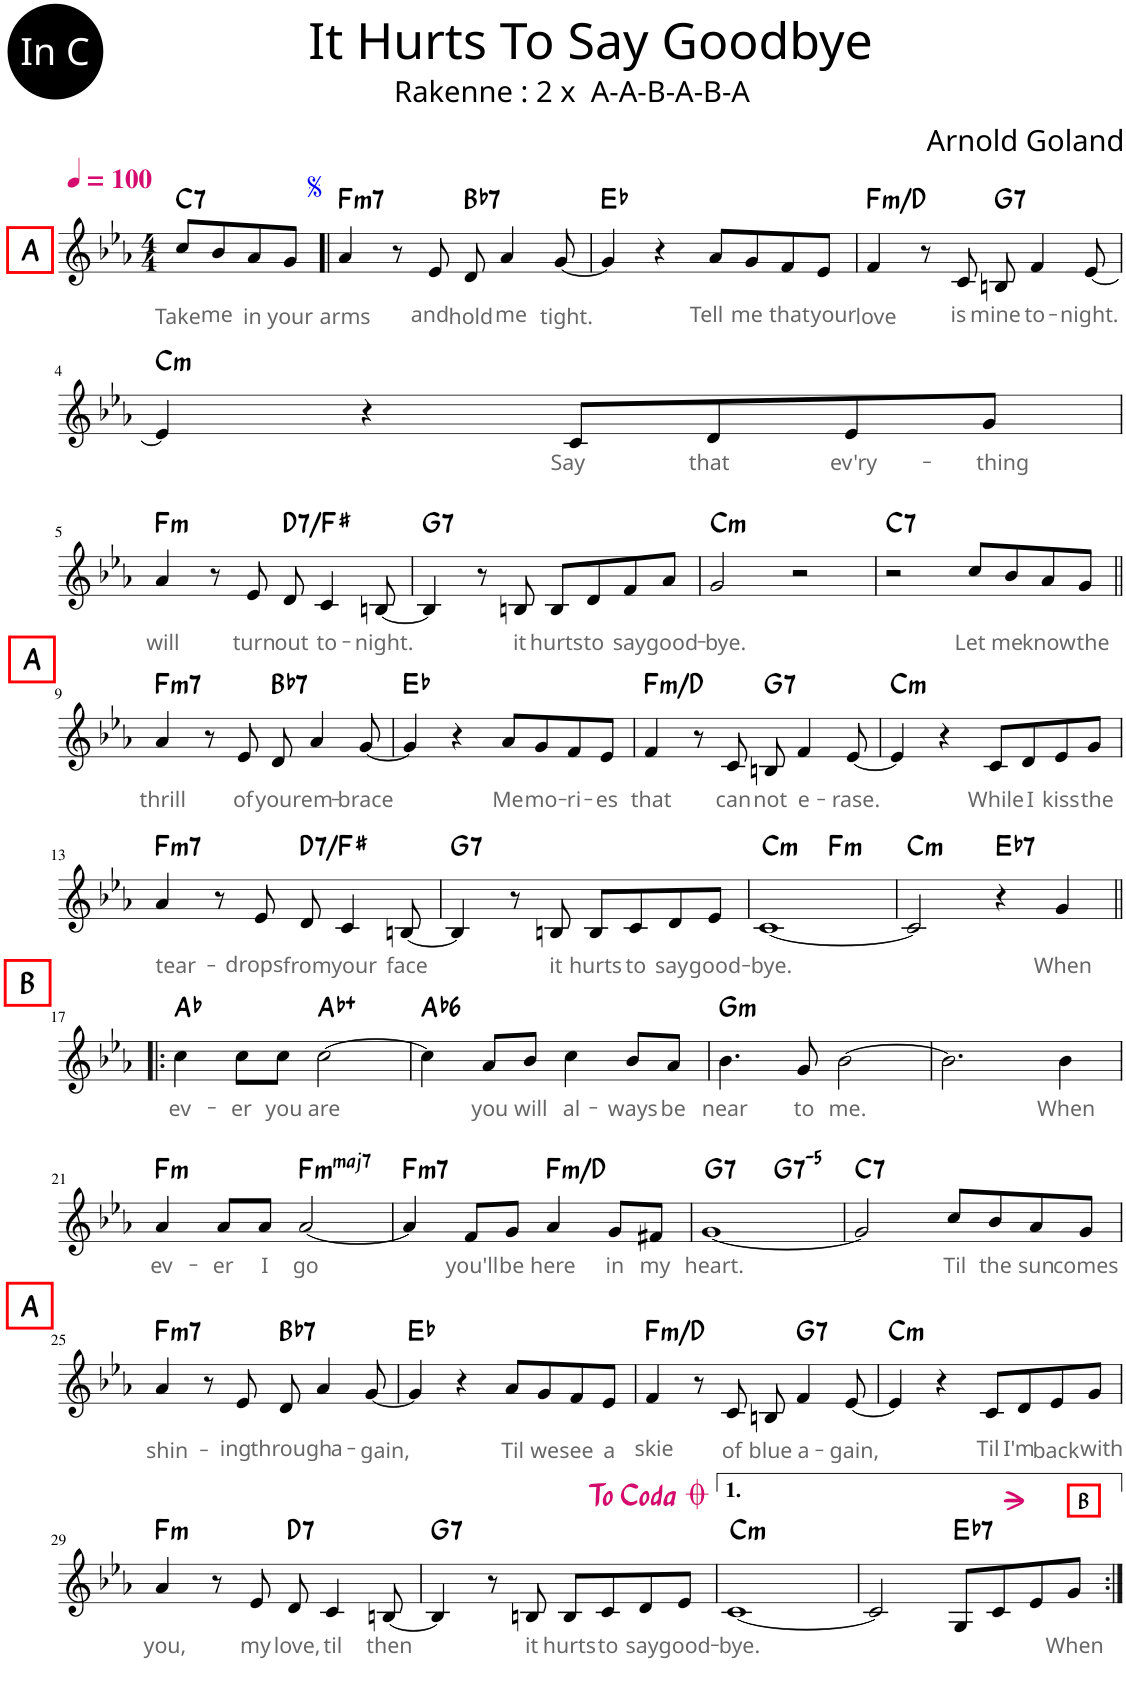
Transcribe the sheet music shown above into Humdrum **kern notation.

**kern	**text	**harte
*part1	*part1	*part1
*staff1	*staff1	*
*I"Piano	*	*
*I'Pno.	*	*
*clefG2	*	*
*k[b-e-a-]	*	*
*M4/4	*	*
*MM100	*	*
=	=	=
!LO:TX:a:B:t=A	!	!
!	!LO:LY:b:color=#666666	!LO:H:kt=7
8cc/L	Take	C:7
!	!LO:LY:b:color=#666666	!
8b-/	me	.
!	!LO:LY:b:color=#666666	!
8a-/	in	.
!	!LO:LY:b:color=#666666	!
8g/J	your	.
=1!|	=1!|	=1!|
!	!LO:LY:b:color=#666666	!LO:H:kt=m7
4a-/	arms	F:min7
8r	.	.
!	!LO:LY:b:color=#666666	!
8e-/	and	.
!	!LO:LY:b:color=#666666	!LO:H:kt=7
8d/	hold	Bb:7
!	!LO:LY:b:color=#666666	!
4a-/	me	.
!	!LO:LY:b:color=#666666	!
[8g/	tight.	.
=2	=2	=2
4g/]	.	Eb:maj
4r	.	.
!	!LO:LY:b:color=#666666	!
8a-/L	Tell	.
!	!LO:LY:b:color=#666666	!
8g/	me	.
!	!LO:LY:b:color=#666666	!
8f/	that	.
!	!LO:LY:b:color=#666666	!
8e-/J	your	.
=3	=3	=3
!	!LO:LY:b:color=#666666	!LO:H:kt=m
4f/	love	F:min/6
8r	.	.
!	!LO:LY:b:color=#666666	!
8c/	is	.
!	!LO:LY:b:color=#666666	!LO:H:kt=7
8Bn/	mine	G:7
!	!LO:LY:b:color=#666666	!
4f/	to-	.
!	!LO:LY:b:color=#666666	!
[8e-/	-night.	.
!!LO:LB:g=z
=4	=4	=4
!	!	!LO:H:kt=m
4e-/]	.	C:min
4r	.	.
!	!LO:LY:b:color=#666666	!
8c/L	Say	.
!	!LO:LY:b:color=#666666	!
8d/	that	.
!	!LO:LY:b:color=#666666	!
8e-/	ev'ry-	.
!	!LO:LY:b:color=#666666	!
8g/J	-thing	.
!!LO:LB:g=z
=5	=5	=5
!	!LO:LY:b:color=#666666	!LO:H:kt=m
4a-/	will	F:min
8r	.	.
!	!LO:LY:b:color=#666666	!
8e-/	turn	.
!	!LO:LY:b:color=#666666	!LO:H:kt=7
8d/	out	D:7/3
!	!LO:LY:b:color=#666666	!
4c/	to-	.
!	!LO:LY:b:color=#666666	!
[8Bn/	-night.	.
=6	=6	=6
!	!	!LO:H:kt=7
4B/]	.	G:7
8r	.	.
!	!LO:LY:b:color=#666666	!
8Bn/	it	.
!	!LO:LY:b:color=#666666	!
8B/L	hurts	.
!	!LO:LY:b:color=#666666	!
8d/	to	.
!	!LO:LY:b:color=#666666	!
8f/	say	.
!	!LO:LY:b:color=#666666	!
8a-/J	good-	.
=7	=7	=7
!	!LO:LY:b:color=#666666	!LO:H:kt=m
2g/	-bye.	C:min
2r	.	.
=8	=8	=8
!	!	!LO:H:kt=7
2r	.	C:7
!	!LO:LY:b:color=#666666	!
8cc/L	Let	.
!	!LO:LY:b:color=#666666	!
8b-/	me	.
!	!LO:LY:b:color=#666666	!
8a-/	know	.
!	!LO:LY:b:color=#666666	!
8g/J	the	.
!!LO:LB:g=z
=9||	=9||	=9||
!LO:TX:a:B:t=A	!	!
!	!LO:LY:b:color=#666666	!LO:H:kt=m7
4a-/	thrill	F:min7
8r	.	.
!	!LO:LY:b:color=#666666	!
8e-/	of	.
!	!LO:LY:b:color=#666666	!LO:H:kt=7
8d/	your	Bb:7
!	!LO:LY:b:color=#666666	!
4a-/	em-	.
!	!LO:LY:b:color=#666666	!
[8g/	-brace	.
=10	=10	=10
4g/]	.	Eb:maj
4r	.	.
!	!LO:LY:b:color=#666666	!
8a-/L	Me-	.
!	!LO:LY:b:color=#666666	!
8g/	-mo-	.
!	!LO:LY:b:color=#666666	!
8f/	-ri-	.
!	!LO:LY:b:color=#666666	!
8e-/J	-es	.
=11	=11	=11
!	!LO:LY:b:color=#666666	!LO:H:kt=m
4f/	that	F:min/6
8r	.	.
!	!LO:LY:b:color=#666666	!
8c/	can	.
!	!LO:LY:b:color=#666666	!LO:H:kt=7
8Bn/	not	G:7
!	!LO:LY:b:color=#666666	!
4f/	e-	.
!	!LO:LY:b:color=#666666	!
[8e-/	-rase.	.
=12	=12	=12
!	!	!LO:H:kt=m
4e-/]	.	C:min
4r	.	.
!	!LO:LY:b:color=#666666	!
8c/L	While	.
!	!LO:LY:b:color=#666666	!
8d/	I	.
!	!LO:LY:b:color=#666666	!
8e-/	kiss	.
!	!LO:LY:b:color=#666666	!
8g/J	the	.
!!LO:LB:g=z
=13	=13	=13
!	!LO:LY:b:color=#666666	!LO:H:kt=m7
4a-/	tear-	F:min7
8r	.	.
!	!LO:LY:b:color=#666666	!
8e-/	-drops	.
!	!LO:LY:b:color=#666666	!LO:H:kt=7
8d/	from	D:7/3
!	!LO:LY:b:color=#666666	!
4c/	your	.
!	!LO:LY:b:color=#666666	!
[8Bn/	face	.
=14	=14	=14
!	!	!LO:H:kt=7
4B/]	.	G:7
8r	.	.
!	!LO:LY:b:color=#666666	!
8Bn/	it	.
!	!LO:LY:b:color=#666666	!
8B/L	hurts	.
!	!LO:LY:b:color=#666666	!
8c/	to	.
!	!LO:LY:b:color=#666666	!
8d/	say	.
!	!LO:LY:b:color=#666666	!
8e-/J	good-	.
=15	=15	=15
!	!LO:LY:b:color=#666666	!LO:H:kt=m
*^	*	*
[1c	2ryy	-bye.	C:min
!	!	!	!LO:H:kt=m
.	2ryy	.	F:min
=16	=16	=16	=16
!	!	!	!LO:H:kt=m
*v	*v	*	*
2c/]	.	C:min
!	!	!LO:H:kt=7
4r	.	Eb:7
!	!LO:LY:b:color=#666666	!
4g/	When	.
!!LO:LB:g=z
=17!|:	=17!|:	=17!|:
!LO:TX:a:B:t=B	!	!
!	!LO:LY:b:color=#666666	!
4cc\	ev-	Ab:maj
!	!LO:LY:b:color=#666666	!
8cc\L	-er	.
!	!LO:LY:b:color=#666666	!
8cc\J	you	.
!	!LO:LY:b:color=#666666	!
[2cc\	are	Ab:aug
=18	=18	=18
!	!	!LO:H:kt=6
4cc\]	.	Ab:maj6
!	!LO:LY:b:color=#666666	!
8a-/L	you	.
!	!LO:LY:b:color=#666666	!
8b-/J	will	.
!	!LO:LY:b:color=#666666	!
4cc\	al-	.
!	!LO:LY:b:color=#666666	!
8b-/L	-ways	.
!	!LO:LY:b:color=#666666	!
8a-/J	be	.
=19	=19	=19
!	!LO:LY:b:color=#666666	!LO:H:kt=m
4.b-\	near	G:min
!	!LO:LY:b:color=#666666	!
8g/	to	.
!	!LO:LY:b:color=#666666	!
[2b-\	me.	.
=20	=20	=20
2.b-\]	.	.
!	!LO:LY:b:color=#666666	!
4b-\	When	.
!!LO:LB:g=z
=21	=21	=21
!	!LO:LY:b:color=#666666	!LO:H:kt=m
4a-/	ev-	F:min
!	!LO:LY:b:color=#666666	!
8a-/L	-er	.
!	!LO:LY:b:color=#666666	!
8a-/J	I	.
!	!LO:LY:b:color=#666666	!LO:H:kt=mmaj7
[2a-/	go	F:minmaj7
=22	=22	=22
!	!	!LO:H:kt=m7
4a-/]	.	F:min7
!	!LO:LY:b:color=#666666	!
8f/L	you'll	.
!	!LO:LY:b:color=#666666	!
8g/J	be	.
!	!LO:LY:b:color=#666666	!LO:H:kt=m
4a-/	here	F:min/6
!	!LO:LY:b:color=#666666	!
8g/L	in	.
!	!LO:LY:b:color=#666666	!
8f#X/J	my	.
=23	=23	=23
!	!LO:LY:b:color=#666666	!LO:H:kt=7
*^	*	*
[1g	2ryy	heart.	G:7
!	!	!	!LO:H:kt=7
.	2ryy	.	G:(3,b5,b7)
=24	=24	=24	=24
!	!	!	!LO:H:kt=7
*v	*v	*	*
2g/]	.	C:7
!	!LO:LY:b:color=#666666	!
8cc/L	Til	.
!	!LO:LY:b:color=#666666	!
8b-/	the	.
!	!LO:LY:b:color=#666666	!
8a-/	sun	.
!	!LO:LY:b:color=#666666	!
8g/J	comes	.
!!LO:LB:g=z
=25	=25	=25
!LO:TX:a:B:t=A	!	!
!	!LO:LY:b:color=#666666	!LO:H:kt=m7
4a-/	shin-	F:min7
8r	.	.
!	!LO:LY:b:color=#666666	!
8e-/	-ing	.
!	!LO:LY:b:color=#666666	!LO:H:kt=7
8d/	through	Bb:7
!	!LO:LY:b:color=#666666	!
4a-/	a-	.
!	!LO:LY:b:color=#666666	!
[8g/	-gain,	.
=26	=26	=26
4g/]	.	Eb:maj
4r	.	.
!	!LO:LY:b:color=#666666	!
8a-/L	Til	.
!	!LO:LY:b:color=#666666	!
8g/	we	.
!	!LO:LY:b:color=#666666	!
8f/	see	.
!	!LO:LY:b:color=#666666	!
8e-/J	a	.
=27	=27	=27
!	!LO:LY:b:color=#666666	!LO:H:kt=m
4f/	skie	F:min/6
8r	.	.
!	!LO:LY:b:color=#666666	!
8c/	of	.
!	!LO:LY:b:color=#666666	!
8Bn/	blue	.
!	!LO:LY:b:color=#666666	!LO:H:kt=7
4f/	a-	G:7
!	!LO:LY:b:color=#666666	!
[8e-/	-gain,	.
=28	=28	=28
!	!	!LO:H:kt=m
4e-/]	.	C:min
4r	.	.
!	!LO:LY:b:color=#666666	!
8c/L	Til	.
!	!LO:LY:b:color=#666666	!
8d/	I'm	.
!	!LO:LY:b:color=#666666	!
8e-/	back	.
!	!LO:LY:b:color=#666666	!
8g/J	with	.
!!LO:LB:g=z
=29	=29	=29
!	!LO:LY:b:color=#666666	!LO:H:kt=m
4a-/	you,	F:min
8r	.	.
!	!LO:LY:b:color=#666666	!
8e-/	my	.
!	!LO:LY:b:color=#666666	!LO:H:kt=7
8d/	love,	D:7
!	!LO:LY:b:color=#666666	!
4c/	til	.
!	!LO:LY:b:color=#666666	!
[8Bn/	then	.
=30	=30	=30
!	!	!LO:H:kt=7
4B/]	.	G:7
8r	.	.
!	!LO:LY:b:color=#666666	!
8Bn/	it	.
!	!LO:LY:b:color=#666666	!
8B/L	hurts	.
!	!LO:LY:b:color=#666666	!
8c/	to	.
!	!LO:LY:b:color=#666666	!
8d/	say	.
!	!LO:LY:b:color=#666666	!
8e-/J	good-	.
=31	=31	=31
!	!LO:LY:b:color=#666666	!LO:H:kt=m
[1c	-bye.	C:min
=32	=32	=32
2c/]	.	.
!LO:TX:a:color=#D50B6F:t=>	!	!
!LO:TX:a:i:color=#D50B6F:t=_	!	!LO:H:kt=7
8G/L	.	Eb:7
8c/	.	.
8e-/	.	.
!LO:TX:a:B:t=B	!	!
!	!LO:LY:b:color=#666666	!
8g/J	When	.
=:|!	=:|!	=:|!
*-	*-	*-
